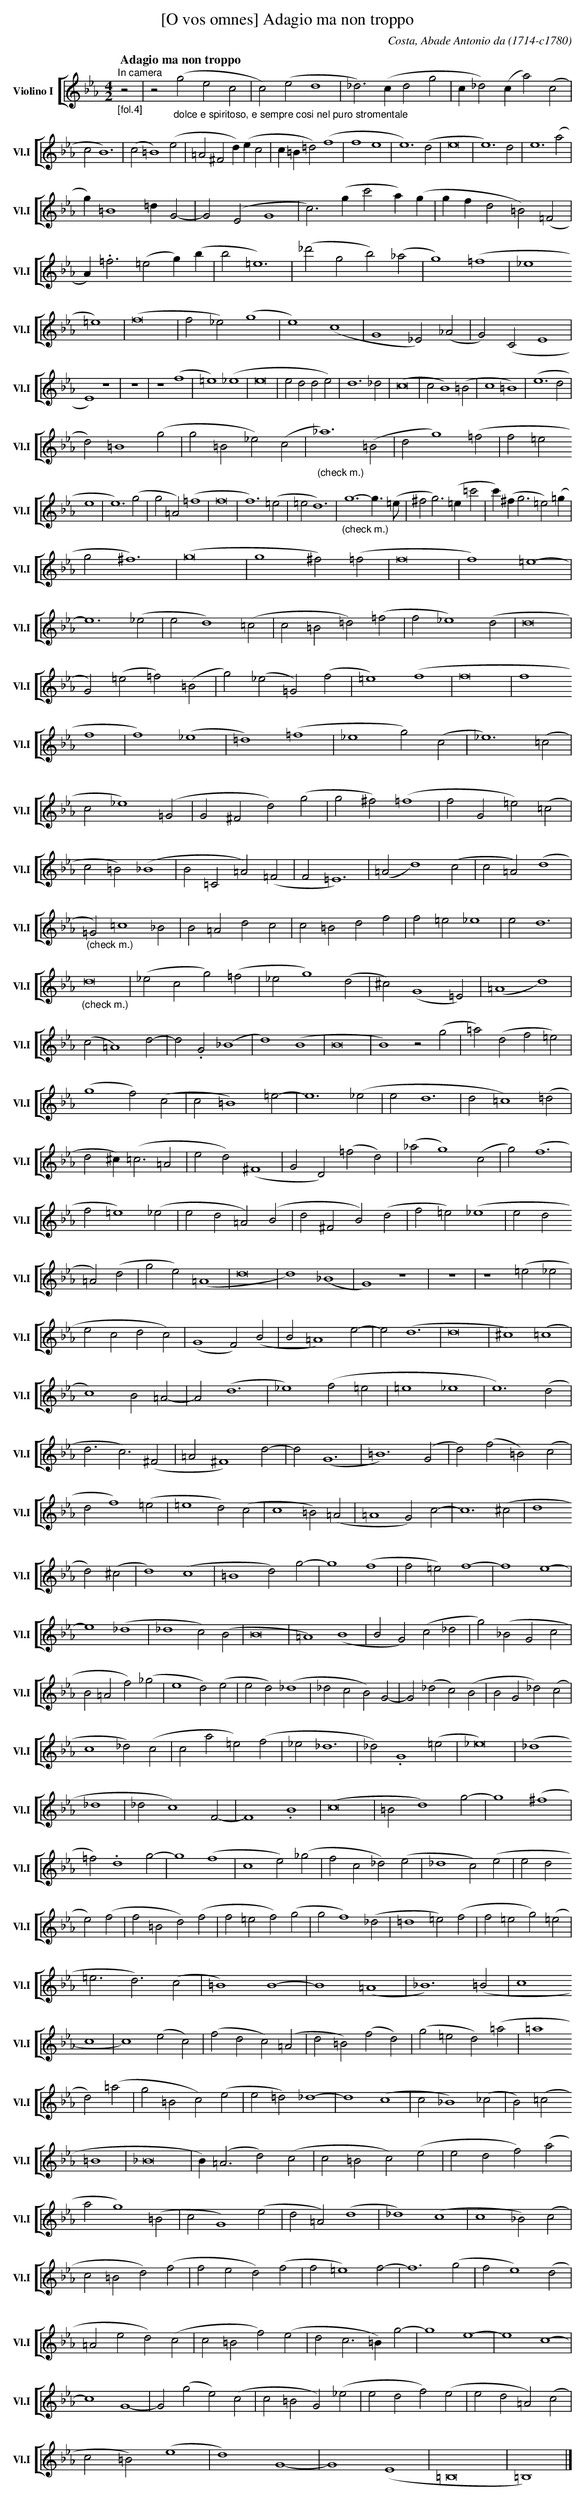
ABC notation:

X:1
T:[O vos omnes] Adagio ma non troppo
C:Costa, Abade Antonio da (1714-c1780)
M:4/2
L:1/2
K:Eb
V: 1 clef=treble name="Violino I" sname="Vl.I"
%%staves [ 1 ]
[Q:"Adagio ma non troppo"] "^In camera" "_[fol.4]" z | z "_dolce e spiritoso, e sempre cosi nel puro stromentale"(g e c | c) (e d2 |_d) > (c d g | c/ _d) (c/ a) (c |
c B3) | (c =B2) (e | =A ^F d/) (e/ c | c/ =B/ =d) (f2 | f2 e2 | e3) (d | e4 | e3) d- | e3 (a |
 g/) =B2 =d/ G- | G (E G2 | c) > (g c' a/) (g/ | g/ f/ d =B) (=F |
A) < .=f (=e g/) (b/ | b =e3) | (_d' g b ) (_a | g2) (=f2 | _e2
 =e2) | (f4 | f _e) (g2 | e2) (c2 | G2 _E) (_A | G) (C E2 |
E2) z2 | Z | z2 (f2 | =e2) (_e2 | e4 | e d d e) | d3 _d | (c4 | c B2) (=B | c2 =B2) | (e3 d |
d) =B2 (g | g=B_e) (c | "_(check m.)" _a3) (=B | d g2) (=f | f =e
e2 | e3) (g | g  =A) (=f2 | f4 | f3) (=e | =e d3) | "_(check m.)" g3 - g/ > (=e/ | ^f g) > (=e =c' | c'/) (^f < g =e) (=g/ |
g ^f3) | (g4 | g2 ^f) (=f | f4 | f2) =e2 - |
 e3 (_e | e d2) (=c | c =B =d) (=f | f _e2) (d | d4 |
G) (=e =f) (=B | g) (_e =G) (f | =e2) (f2 | f4 | f2
f2 | f2) (_e2 | =d2) (=f2 | _e2 g) (c | _e3) (=c |
c _e2) (=G | G ^F d) (g | g ^f) (=f2 | f G =e) (=c |
c =B) (_B2 | B =C =A) (=F | F =E3) | (=A d2) (c | c =A) (d2 |
"_(check m.)" =G) =c2 _B | B =A d c | c =B d f| f =e _e2 | e d3 |
"_(check m.)" d4 | (_e c g) (=f | _e g2) (d | ^c) (G2 =E) | (=A2 d2) |
(c =A2) d - | d .G (_B2 | d2) (B2 | B4 | B2) z (g | =a) (d f =e) |
(g2 f) (c | c =B2) =e- | e3 (_e | e d3 | d =c2) (=d |
d^c) < (=c=A | e d) (^F2 | G D) (=f d) | (_a g2) (c | g) (f3 |
f =e2) (_e | e d =A) (B | d ^F B) (d | f =e) (_e2 | e d
=A) (d | g e) (=A2 | d4 | d2) (_B2 | G2) z2 | Z | z2 (=e _e |
e c d c) | (G2 F) (B | B =A2) e- | e (d3 | d4 | ^c2)  (=c2 |
c2) B =A- | A (d3 | _e2) (f =e | =e2 _e2 | e3) (d |
d3/2 c3/2) (^F | =A ^F2) d- | d (G3 | =B3) (G | d) (f =B) (c |
d f2) (=e | =e2 d) (c | c2 =B) (=A | =A2 G) c - | c3 (^c | d2
d) (^c | d2) (c2 | =B2 d) g- | g2 (f2 | f =e) f2 - | f2 e2 - |
e2 (_d2 | _d2 c) (B | B4 | =A2) (B2 | B G) (c _d | g) (_B G c |
B =A f) (_g | e2 d) (e | e d) (_d2 | _d c B) G - | G (_d c) (B | B G _d) (c |
c2 _d) (c | c a =e) (f | _e _d3 | _d) .G2 (=e | _e4) | (_d2
_d2 | _d c2) F- | F2 .B2 | (c4 | =B d2) g- | g2 (^f2 |
=f) .d2 g- | g2 (f2 | c2 e) (_g | f c _d) (e | _d2 c) (e | e d
e) (f | f =B d) (f | f =e f) (g | g f2) (_d | =d2 =e) (f | f =e g) (=e |
=e3/2 d3/2) (c | =B2) B2- | B2 (=A2 | _B3) (=B | c2
c2 | c2) (e c) | (f d c) (=A | d =B) (f d) | (g =e d) (=a | =a2
d) (=a | g =B c) (e | e =d) _d2 - | d2 (c2 | c _B2) (_c | B) (=c
=B2 | _B4 | B) < (=A d) (c | c =B c) (e | e d f) (a |
a g2) (=B | c G2) (e | d =A) (d2 | _d2) (c2 | c2 _B) (c |
c =B d) (f | f e d) (f | f =e2) f- | f3 (g | f e2) (d |
=A e d) (c | c =B f) (e | d c > =B) g- | g2 e2- | e2 c2- |
c2 G2- | G (g e) (c | c =B G) (_e | e d f) (e | e d =A) (c |
c =B) (e2 | d2) G2- | G2 (E2 | =B,4 | =B,2) |]
